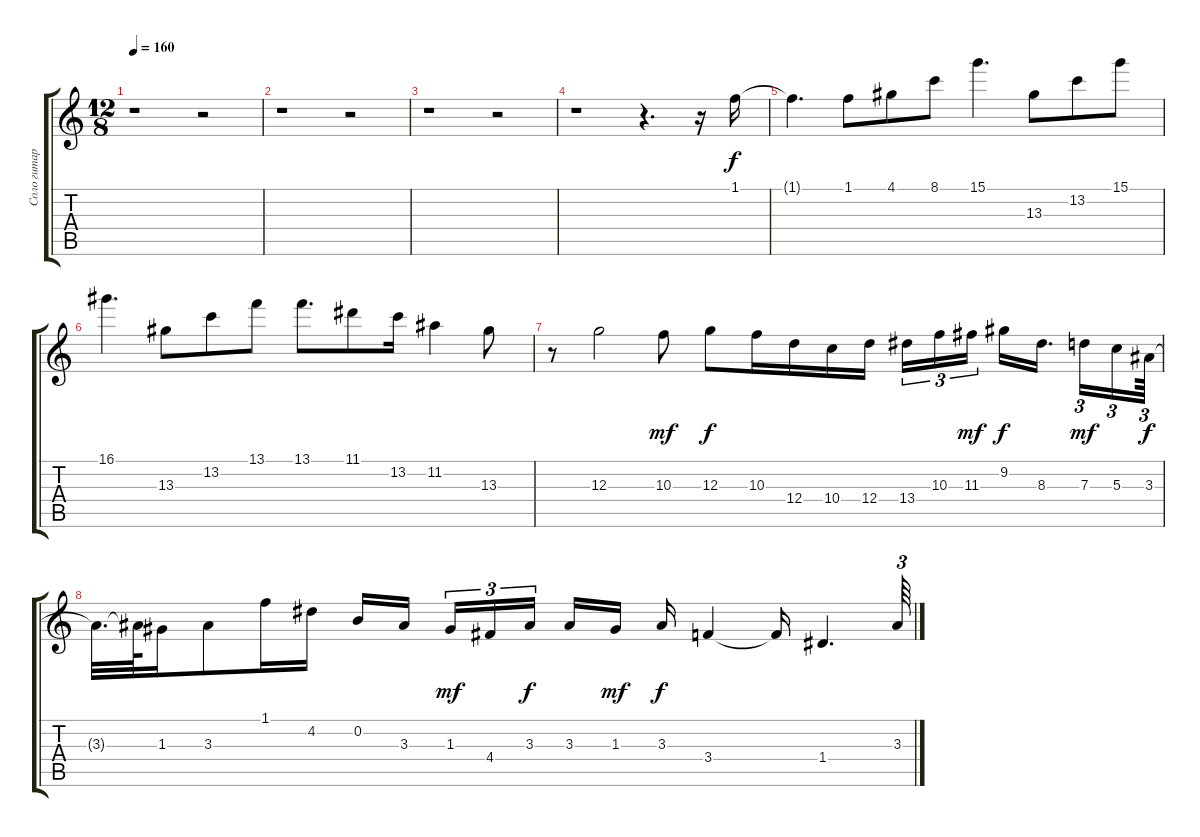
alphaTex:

\track ("Соло гитара " "Соло гитар") {instrument distortionguitar}
\staff {score tabs}
\tuning (E4 B3 G3 D3 A2 E2) {hide}
\ts (12 8)
\tempo 160
\clef g2
\ks c
r.1{dy f} r.2 |
r.1 r.2 |
r.1 r.2 |
r.1 r.4{d} r.16 1.1.16 |
1.1{t}.4{d} 1.1.8 4.1.8 8.1.8 15.1.4{d} 13.3.8 13.2.8 15.1.8 |
16.1.4{d} 13.3.8 13.2.8 13.1.8 13.1.8{d} 11.1.8 13.2.16 11.2.4 13.3.8 |
r.8 12.3.2 10.3.8{dy mf} 12.3.8{dy f} 10.3.16 12.4.16 10.4.16 12.4.16 13.4.16{tu (3 2)} 10.3.16{tu (3 2)} 11.3.16{tu (3 2) dy mf} 9.2.16{dy f} 8.3.16{d} 7.3.16{tu (3 2) dy mf} 5.3.16{tu (3 2)} 3.3.64{tu (3 2) dy f} |
3.3{t}.32{d} 3.3{t}.64 1.3.16 3.3.8 1.1.16 4.2.16 0.2.16 3.3.16 1.3.16{tu (3 2) dy mf} 4.4.16{tu (3 2)} 3.3.16{tu (3 2) dy f} 3.3.16 1.3.16{dy mf} 3.3.16{dy f} 3.4.4 3.4{t}.16 1.4.4{d} 3.3.64{tu (3 2)}
